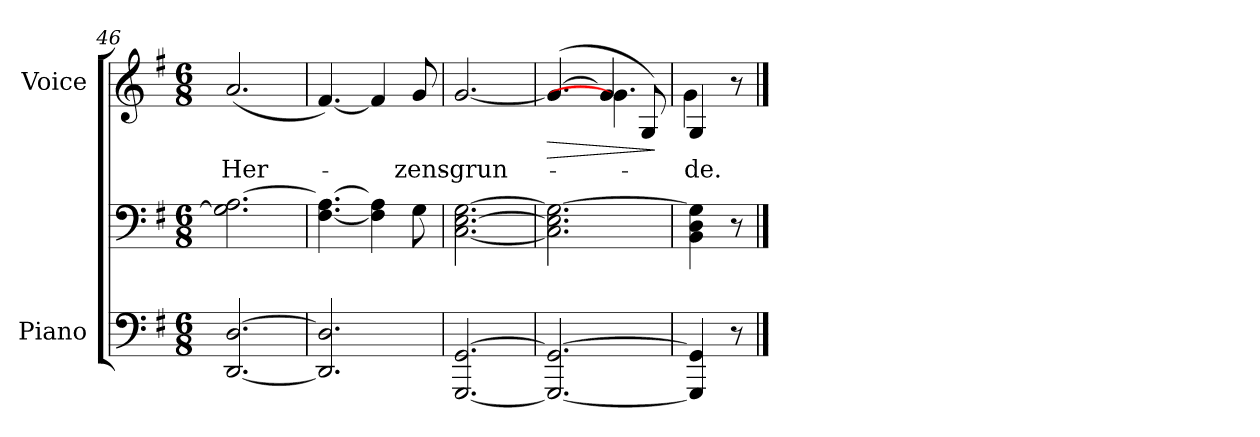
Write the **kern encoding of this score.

**kern	**kern	**kern	**text	**dynam
*part2	*part2	*part1	*part1	*part1
*staff3	*staff2	*staff1	*staff1	*staff1
*I"Piano	*	*I"Voice	*	*
*I'Pno	*	*	*	*
*clefF4	*clefF4	*clefG2	*	*
*k[f#]	*k[f#]	*k[f#]	*	*
*M6/8	*M6/8	*M6/8	*	*
=46	=46	=46	=46	=46
!	!	!	!LO:LY:b	!
[2.DD/ [2.D/	2.G\] [2.A\	(<2.a/	Her-	.
=47	=47	=47	=47	=47
2.DD/] 2.D/]	[4.F#\ 4.A\_	[4.f#/)	.	.
.	4F#\] 4A\]	4f#/]	.	.
!	!	!	!LO:LY:b	!
.	8G\	8g/	-zens-	.
=48	=48	=48	=48	=48
!	!	!	!LO:LY:b	!
[2.GGG/ [2.GG/	[2.C\ [2.E\ [2.G\	[2.g/	-grun-	.
=49	=49	=49	=49	=49
!	!	!	!	!LO:HP:b
*	*	*^	*	*
2.GGG/_ 2.GG/_	2.C\] 2.E\] 2.G\_	(<4.g/_	[4.g/yy	.	>
.	.	4g/]	4.g\]	.	.
.	.	8G/)	.	.	.
*	*	*v	*v	*	*
.	.	.	.	]
=50	=50	=50	=50	=50
!	!	!	!LO:LY:b	!
*	*	*^	*	*
4GGG/] 4GG/]	4BB\ 4D\ 4G\]	4G/	4g\	-de.	.
8r	8r	8r	8ryy	.	.
*	*	*v	*v	*	*
==	==	==	==	==
*-	*-	*-	*-	*-
